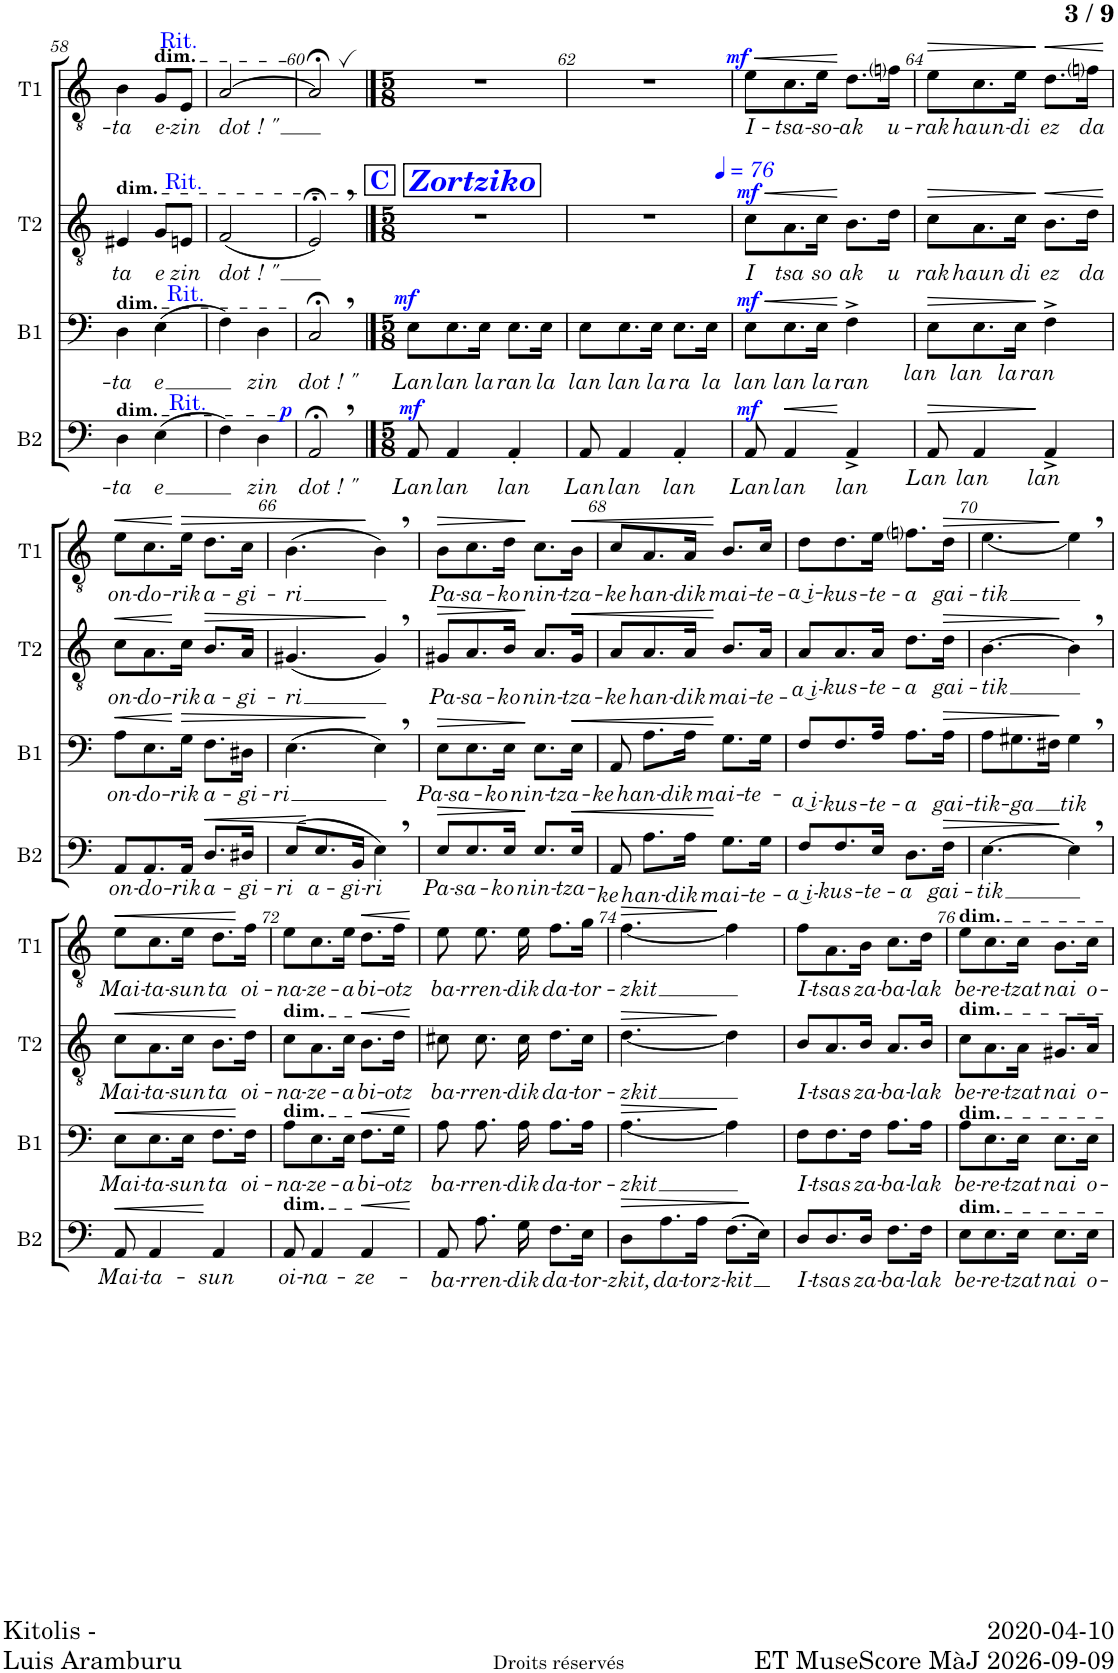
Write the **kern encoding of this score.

**kern	**text	**dynam	**kern	**text	**dynam	**kern	**text	**dynam	**kern	**text	**dynam	**kern
*part5	*part5	*part5	*part4	*part4	*part4	*part3	*part3	*part3	*part2	*part2	*part2	*part1
*staff5	*staff5	*staff5	*staff4	*staff4	*staff4	*staff3	*staff3	*staff3	*staff2	*staff2	*staff2	*staff1
*I"Basse	*	*	*I"Baryton	*	*	*I"Ténor 2	*	*	*I"Ténor 1	*	*	*I"Solo
*I'B2	*	*	*I'B1	*	*	*I'T2	*	*	*I'T1	*	*	*I'Solo
!!LO:PB:g=z
*clefF4	*	*	*clefF4	*	*	*clefGv2	*	*	*clefGv2	*	*	*clefGv2
*k[]	*	*	*k[]	*	*	*k[]	*	*	*k[]	*	*	*k[]
*M2/4	*	*	*M2/4	*	*	*M2/4	*	*	*M2/4	*	*	*M2/4
=58	=58	=58	=58	=58	=58	=58	=58	=58	=58	=58	=58	=58
!	!	!	!	!	!	!LO:TX:a:B:t=dim.	!	!	!	!	!	!
!	!	!	!LO:TX:a:B:t=dim.	!	!	!	!	!	!	!	!	!
!LO:TX:a:B:t=dim.	!	!	!	!	!	!	!	!	!	!	!	!
!	!LO:LY:b	!	!	!LO:LY:b	!	!	!LO:LY:b	!	!	!LO:LY:b	!	!
4D\	ta	.	4D\	ta	.	4E#X/	ta	.	4B\	-ta	.	2r
!	!	!	!	!	!	!	!	!	!LO:TX:a:color=#0000FF:t=Rit.	!	!	!
!	!	!	!	!	!	!	!	!	!LO:TX:a:B:t=dim.	!	!	!
!	!	!	!LO:TX:a:color=#0000FF:t=Rit.	!	!	!	!	!	!	!	!	!
!LO:TX:a:color=#0000FF:t=Rit.	!	!	!	!	!	!	!	!	!	!	!	!
!	!LO:LY:b	!	!	!LO:LY:b	!	!	!LO:LY:b	!	!	!LO:LY:b	!	!
(4E\	e	.	(4E\	e	.	8G/L	e	.	8G/L	e-	.	.
!	!	!	!	!	!	!LO:TX:a:color=#0000FF:t=Rit.	!	!	!	!	!	!
!	!	!	!	!	!	!	!LO:LY:b	!	!	!LO:LY:b	!	!
.	.	.	.	.	.	8En/J	zin	.	8E/J	-zin	.	.
=59	=59	=59	=59	=59	=59	=59	=59	=59	=59	=59	=59	=59
!	!	!	!	!	!	!	!LO:LY:b	!	!	!LO:LY:b	!	!
4F\)	.	.	4F\)	.	.	(2F/	dot ! "	.	[>2A/	dot ! "	.	2r
!	!LO:LY:b	!	!	!LO:LY:b	!	!	!	!	!	!	!	!
4D\	zin	.	4D\	zin	.	.	.	.	.	.	.	.
=60	=60	=60	=60	=60	=60	=60	=60	=60	=60	=60	=60	=60
!	!LO:LY:b	!LO:DY:a	!	!LO:LY:b	!	!	!	!	!	!	!	!
2AA;<,/	dot ! "	p	2C;<,/	dot ! "	.	2E;<,/)	.	.	2A;<,/]	.	.	2r
==61	==61	==61	==61	==61	==61	==61	==61	==61	==61	==61	==61	==61
!!LO:REH:place=s1:b:B:cj:color=#0000FF:fs=14:t=C
!!LO:REH:place=s1:b:Bi:cj:color=#0000FF:fs=16:t=Zortziko
*M5/8	*	*	*M5/8	*	*	*M5/8	*	*	*M5/8	*	*	*M5/8
*	*	*	*	*	*	*	*	*	*	*	*	*MM76
!	!LO:LY:b	!LO:DY:a	!	!LO:LY:b	!LO:DY:a	!	!	!	!	!	!	!
8AA/	Lan	mf	8E\L	Lan	mf	8%5r	.	.	8%5r	.	.	8%5r
!	!LO:LY:b	!	!	!LO:LY:b	!	!	!	!	!	!	!	!
4AA/	lan	.	8.E\	lan	.	.	.	.	.	.	.	.
!	!	!	!	!LO:LY:b	!	!	!	!	!	!	!	!
.	.	.	16E\Jk	la	.	.	.	.	.	.	.	.
!	!LO:LY:b	!	!	!LO:LY:b	!	!	!	!	!	!	!	!
4AA'/	lan	.	8.E\L	ran	.	.	.	.	.	.	.	.
!	!	!	!	!LO:LY:b	!	!	!	!	!	!	!	!
.	.	.	16E\Jk	la	.	.	.	.	.	.	.	.
=62	=62	=62	=62	=62	=62	=62	=62	=62	=62	=62	=62	=62
!	!LO:LY:b	!	!	!LO:LY:b	!	!	!	!	!	!	!	!
8AA/	Lan	.	8E\L	lan	.	8%5r	.	.	8%5r	.	.	8%5r
!	!LO:LY:b	!	!	!LO:LY:b	!	!	!	!	!	!	!	!
4AA/	lan	.	8.E\	lan	.	.	.	.	.	.	.	.
!	!	!	!	!LO:LY:b	!	!	!	!	!	!	!	!
.	.	.	16E\Jk	la	.	.	.	.	.	.	.	.
!	!LO:LY:b	!	!	!LO:LY:b	!	!	!	!	!	!	!	!
4AA'/	lan	.	8.E\L	ra	.	.	.	.	.	.	.	.
!	!	!	!	!LO:LY:b	!	!	!	!	!	!	!	!
.	.	.	16E\Jk	la	.	.	.	.	.	.	.	.
=63	=63	=63	=63	=63	=63	=63	=63	=63	=63	=63	=63	=63
!	!LO:LY:b	!LO:DY:a	!	!LO:LY:b	!LO:HP:b	!	!LO:LY:b	!LO:HP:b	!	!LO:LY:b	!LO:HP:b	!
!	!	!	!	!	!LO:DY:n=1:a	!	!	!LO:DY:n=1:a	!	!	!LO:DY:n=1:a	!
8AA/	Lan	mf	8E\L	lan	< mf	8c\L	I	< mf	8e\L	I-	< mf	8%5r
!	!LO:LY:b	!LO:HP:b	!	!LO:LY:b	!	!	!LO:LY:b	!	!	!LO:LY:b	!	!
4AA/	lan	<	8.E\	lan	.	8.A\	tsa	.	8.c\	-tsa-	.	.
!	!	!	!	!LO:LY:b	!	!	!LO:LY:b	!	!	!LO:LY:b	!	!
.	.	.	16E\Jk	la	.	16c\Jk	so	.	16e\Jk	-so-	.	.
!	!LO:LY:b	!	!	!LO:LY:b	!	!	!LO:LY:b	!	!	!LO:LY:b	!	!
4AA^/	lan	.	4F^\	ran	.	8.B\L	ak	.	8.d\L	-ak	[	.
!	!	!	!	!	!	!	!LO:LY:b	!	!	!LO:LY:b	!	!
.	.	.	.	.	.	16d\Jk	u	.	16fni\Jk	u-	.	.
=64	=64	=64	=64	=64	=64	=64	=64	=64	=64	=64	=64	=64
!	!LO:LY:b	!LO:HP:b	!	!LO:LY:b	!LO:HP:b	!	!LO:LY:b	!LO:HP:b	!	!LO:LY:b	!LO:HP:b	!
8AA/	Lan	>	8E\L	lan	>	8c\L	rak	>	8e\L	-rak	>	8%5r
!	!LO:LY:b	!	!	!LO:LY:b	!	!	!LO:LY:b	!	!	!LO:LY:b	!	!
4AA/	lan	.	8.E\	lan	.	8.A\	haun	.	8.c\	haun-	.	.
!	!	!	!	!LO:LY:b	!	!	!LO:LY:b	!	!	!LO:LY:b	!	!
.	.	.	16E\Jk	la	.	16c\Jk	di	.	16e\Jk	-di	.	.
!	!LO:LY:b	!	!	!LO:LY:b	!	!	!LO:LY:b	!LO:HP:n=1:b	!	!LO:LY:b	!LO:HP:n=1:b	!
4AA^/	lan	[	4F^\	ran	[	8.B\L	ez	[ <	8.d\L	ez	] <	.
!	!	!	!	!	!	!	!LO:LY:b	!	!	!LO:LY:b	!	!
.	.	.	.	.	.	16d\Jk	da	.	16fni\Jk	da	.	.
.	.	.	.	.	.	.	.	]	.	.	[	.
!!LO:LB:g=z
=65	=65	=65	=65	=65	=65	=65	=65	=65	=65	=65	=65	=65
!	!LO:LY:b	!	!	!LO:LY:b	!LO:HP:b	!	!LO:LY:b	!LO:HP:b	!	!LO:LY:b	!LO:HP:b	!
8AA/L	on-	.	8A\L	on-	<	8c\L	on-	<	8e\L	on-	<	8%5r
!	!LO:LY:b	!	!	!LO:LY:b	!	!	!LO:LY:b	!	!	!LO:LY:b	!	!
8.AA/	-do-	.	8.E\	-do-	.	8.A\	-do-	.	8.c\	-do-	.	.
!	!LO:LY:b	!	!	!LO:LY:b	!LO:HP:n=1:b	!	!LO:LY:b	!	!	!LO:LY:b	!LO:HP:n=1:b	!
16AA/Jk	-rik	.	16G\Jk	-rik	] >	16c\Jk	-rik	[	16e\Jk	-rik	[ >	.
!	!LO:LY:b	!LO:HP:b	!	!LO:LY:b	!	!	!LO:LY:b	!LO:HP:b	!	!LO:LY:b	!	!
8.D/L	a-	<	8.F\L	a-	.	8.B/L	a-	>	8.d\L	a-	.	.
!	!LO:LY:b	!	!	!LO:LY:b	!	!	!LO:LY:b	!	!	!LO:LY:b	!	!
16D#X/Jk	-gi-	.	16D#X\Jk	-gi-	.	16A/Jk	-gi-	.	16c\Jk	-gi-	.	.
=66	=66	=66	=66	=66	=66	=66	=66	=66	=66	=66	=66	=66
!	!LO:LY:b	!	!	!LO:LY:b	!	!	!LO:LY:b	!	!	!LO:LY:b	!	!
(8E/L	-ri	.	(4.E\	ri	.	(4.G#X/	ri	.	(4.B\	-ri	.	8%5r
!	!LO:LY:b	!	!	!	!	!	!	!	!	!	!	!
8.E/	a-	]	.	.	.	.	.	.	.	.	.	.
!	!LO:LY:b	!	!	!	!	!	!	!	!	!	!	!
16BB/Jk	-gi-	.	.	.	.	.	.	.	.	.	.	.
!	!LO:LY:b	!	!	!	!	!	!	!	!	!	!	!
4E,\)	-ri	.	4E,\)	.	[	4G#,/)	.	[	4B,\)	.	]	.
=67	=67	=67	=67	=67	=67	=67	=67	=67	=67	=67	=67	=67
!	!LO:LY:b	!LO:HP:b	!	!LO:LY:b	!LO:HP:b	!	!LO:LY:b	!LO:HP:b	!	!LO:LY:b	!LO:HP:b	!
8E/L	Pa-	>	8E\L	Pa-	>	8G#X/L	Pa-	>	8B\L	Pa-	>	8%5r
!	!LO:LY:b	!	!	!LO:LY:b	!	!	!LO:LY:b	!	!	!LO:LY:b	!	!
8.E/	-sa-	.	8.E\	-sa-	.	8.A/	-sa-	.	8.c\	-sa-	.	.
!	!LO:LY:b	!	!	!LO:LY:b	!	!	!LO:LY:b	!	!	!LO:LY:b	!	!
16E/Jk	-ko	.	16E\Jk	-ko	.	16B/Jk	-ko	.	16d\Jk	-ko	.	.
!	!LO:LY:b	!	!	!LO:LY:b	!	!	!LO:LY:b	!	!	!LO:LY:b	!	!
8.E/L	nin-	[	8.E\L	nin-	]	8.A/L	nin-	]	8.c\L	nin-	]	.
!	!LO:LY:b	!LO:HP:b	!	!LO:LY:b	!LO:HP:b	!	!LO:LY:b	!LO:HP:b	!	!LO:LY:b	!LO:HP:b	!
16E/Jk	-tza-	<	16E\Jk	-tza-	<	16G#/Jk	-tza-	<	16B\Jk	-tza-	<	.
=68	=68	=68	=68	=68	=68	=68	=68	=68	=68	=68	=68	=68
!	!LO:LY:b	!	!	!LO:LY:b	!	!	!LO:LY:b	!	!	!LO:LY:b	!	!
8AA/	-ke	.	8AA/	-ke	.	8A/L	-ke	.	8c/L	-ke	.	8%5r
!	!LO:LY:b	!	!	!LO:LY:b	!	!	!LO:LY:b	!	!	!LO:LY:b	!	!
8.A\L	han-	.	8.A\L	han-	.	8.A/	han-	.	8.A/	han-	.	.
!	!LO:LY:b	!	!	!LO:LY:b	!	!	!LO:LY:b	!	!	!LO:LY:b	!	!
16A\Jk	-dik	.	16A\Jk	-dik	.	16A/Jk	-dik	.	16A/Jk	-dik	.	.
!	!LO:LY:b	!	!	!LO:LY:b	!	!	!LO:LY:b	!	!	!LO:LY:b	!	!
8.G\L	mai-	]	8.G\L	mai-	]	8.B/L	mai-	]	8.B/L	mai-	[	.
!	!LO:LY:b	!	!	!LO:LY:b	!	!	!LO:LY:b	!	!	!LO:LY:b	!	!
16G\Jk	-te-	.	16G\Jk	-te-	.	16A/Jk	-te-	.	16c/Jk	-te-	.	.
=69	=69	=69	=69	=69	=69	=69	=69	=69	=69	=69	=69	=69
!	!LO:LY:b	!	!	!LO:LY:b	!	!	!LO:LY:b	!	!	!LO:LY:b	!	!
8F/L	-a ͜i-	.	8F/L	-a ͜i-	.	8A/L	-a ͜i-	.	8d\L	-a ͜i-	.	8%5r
!	!LO:LY:b	!	!	!LO:LY:b	!	!	!LO:LY:b	!	!	!LO:LY:b	!	!
8.F/	-kus-	.	8.F/	-kus-	.	8.A/	-kus-	.	8.d\	-kus-	.	.
!	!LO:LY:b	!	!	!LO:LY:b	!	!	!LO:LY:b	!	!	!LO:LY:b	!	!
16E/Jk	-te-	.	16A/Jk	-te-	.	16A/Jk	-te-	.	16e\Jk	-te-	.	.
!	!LO:LY:b	!	!	!LO:LY:b	!	!	!LO:LY:b	!	!	!LO:LY:b	!	!
8.D\L	-a	.	8.A\L	-a	.	8.d\L	-a	.	8.fni\L	-a	.	.
!	!LO:LY:b	!LO:HP:b	!	!LO:LY:b	!LO:HP:b	!	!LO:LY:b	!LO:HP:b	!	!LO:LY:b	!LO:HP:b	!
16F\Jk	gai-	>	16A\Jk	gai-	>	16d\Jk	gai-	>	16d\Jk	gai-	>	.
=70	=70	=70	=70	=70	=70	=70	=70	=70	=70	=70	=70	=70
!	!LO:LY:b	!	!	!LO:LY:b	!	!	!LO:LY:b	!	!	!LO:LY:b	!	!
[4.E\	-tik	.	8A\L	-tik-	.	[4.B\	-tik	.	[<4.e\	-tik	.	8%5r
!	!	!	!	!LO:LY:b	!	!	!	!	!	!	!	!
.	.	.	8.G#X\	-ga	.	.	.	.	.	.	.	.
.	.	.	16F#X\Jk	.	.	.	.	.	.	.	.	.
!	!	!	!	!LO:LY:b	!	!	!	!	!	!	!	!
4E,\]	.	[	4G#,\	tik	[	4B,\]	.	[	4e,\]	.	]	.
!!LO:LB:g=z
=71	=71	=71	=71	=71	=71	=71	=71	=71	=71	=71	=71	=71
!	!LO:LY:b	!LO:HP:b	!	!LO:LY:b	!LO:HP:b	!	!LO:LY:b	!LO:HP:b	!	!LO:LY:b	!LO:HP:b	!
8AA/	Mai-	<	8E\L	Mai-	<	8c\L	Mai-	<	8e\L	Mai-	<	8%5r
!	!LO:LY:b	!	!	!LO:LY:b	!	!	!LO:LY:b	!	!	!LO:LY:b	!	!
4AA/	-ta-	.	8.E\	-ta-	.	8.A\	-ta-	.	8.c\	-ta-	.	.
!	!	!	!	!LO:LY:b	!	!	!LO:LY:b	!	!	!LO:LY:b	!	!
.	.	.	16E\Jk	-sun	.	16c\Jk	-sun	.	16e\Jk	-sun	.	.
!	!LO:LY:b	!	!	!LO:LY:b	!	!	!LO:LY:b	!	!	!LO:LY:b	!	!
4AA/	-sun	]	8.F\L	ta	.	8.B\L	ta	.	8.d\L	ta	.	.
!	!	!	!	!LO:LY:b	!	!	!LO:LY:b	!	!	!LO:LY:b	!	!
.	.	.	16F\Jk	oi-	]	16d\Jk	oi-	]	16f\Jk	oi-	[	.
=72	=72	=72	=72	=72	=72	=72	=72	=72	=72	=72	=72	=72
!	!	!	!	!	!	!LO:TX:a:B:t=dim.	!	!	!	!	!	!
!	!	!	!LO:TX:a:B:t=dim.	!	!	!	!	!	!	!	!	!
!LO:TX:a:B:t=dim.	!	!	!	!	!	!	!	!	!	!	!	!
!	!LO:LY:b	!	!	!LO:LY:b	!	!	!LO:LY:b	!	!	!LO:LY:b	!	!
8AA/	oi-	.	8A\L	-na-	.	8c\L	-na-	.	8e\L	-na-	.	8%5r
!	!LO:LY:b	!	!	!LO:LY:b	!	!	!LO:LY:b	!	!	!LO:LY:b	!	!
4AA/	-na-	.	8.E\	-ze-	.	8.A\	-ze-	.	8.c\	-ze-	.	.
!	!	!	!	!LO:LY:b	!	!	!LO:LY:b	!	!	!LO:LY:b	!	!
.	.	.	16E\Jk	-a	.	16c\Jk	-a	.	16e\Jk	-a	.	.
!	!LO:LY:b	!LO:HP:b	!	!LO:LY:b	!LO:HP:b	!	!LO:LY:b	!LO:HP:b	!	!LO:LY:b	!LO:HP:b	!
4AA/	-ze-	<	8.F\L	bi-	<	8.B\L	bi-	<	8.d\L	bi-	<	.
!	!	!	!	!LO:LY:b	!	!	!LO:LY:b	!	!	!LO:LY:b	!	!
.	.	.	16G\Jk	-otz	.	16d\Jk	-otz	.	16f\Jk	-otz	.	.
.	.	[	.	.	[	.	.	[	.	.	[	.
=73	=73	=73	=73	=73	=73	=73	=73	=73	=73	=73	=73	=73
!	!LO:LY:b	!	!	!LO:LY:b	!	!	!LO:LY:b	!	!	!LO:LY:b	!	!
8AA/	ba-	.	8A\	ba-	.	8c#X\	ba-	.	8e\	ba-	.	8%5r
!	!LO:LY:b	!	!	!LO:LY:b	!	!	!LO:LY:b	!	!	!LO:LY:b	!	!
8.A\	-rren-	.	8.A\	-rren-	.	8.c#\	-rren-	.	8.e\	-rren-	.	.
!	!LO:LY:b	!	!	!LO:LY:b	!	!	!LO:LY:b	!	!	!LO:LY:b	!	!
16G\	-dik	.	16A\	-dik	.	16c#\	-dik	.	16e\	-dik	.	.
!	!LO:LY:b	!	!	!LO:LY:b	!	!	!LO:LY:b	!	!	!LO:LY:b	!	!
8.F\L	da-	.	8.A\L	da-	.	8.d\L	da-	.	8.f\L	da-	.	.
!	!LO:LY:b	!	!	!LO:LY:b	!	!	!LO:LY:b	!	!	!LO:LY:b	!	!
16E\Jk	-tor-	.	16A\Jk	-tor-	.	16c#\Jk	-tor-	.	16g\Jk	-tor-	.	.
=74	=74	=74	=74	=74	=74	=74	=74	=74	=74	=74	=74	=74
!	!LO:LY:b	!	!	!LO:LY:b	!	!	!LO:LY:b	!	!	!LO:LY:b	!LO:HP:b	!
8D\L	zkit,	.	[<4.A\	-zkit	.	[<4.d\	-zkit	.	[<4.f\	-zkit	>	8%5r
!	!LO:LY:b	!	!	!	!	!	!	!	!	!	!	!
8.A\	da-	.	.	.	.	.	.	.	.	.	.	.
!	!LO:LY:b	!	!	!	!	!	!	!	!	!	!	!
16A\Jk	-torz-	.	.	.	.	.	.	.	.	.	.	.
!	!LO:LY:b	!	!	!	!	!	!	!	!	!	!	!
(8.F\L	-kit	.	4A\]	.	[	4d\]	.	[	4f\]	.	]	.
16E\Jk)	.	[	.	.	.	.	.	.	.	.	.	.
=75	=75	=75	=75	=75	=75	=75	=75	=75	=75	=75	=75	=75
!	!LO:LY:b	!	!	!LO:LY:b	!	!	!LO:LY:b	!	!	!LO:LY:b	!	!
8D/L	I-	.	8F\L	I-	.	8B/L	I-	.	8f\L	I-	.	8%5r
!	!LO:LY:b	!	!	!LO:LY:b	!	!	!LO:LY:b	!	!	!LO:LY:b	!	!
8.D/	-tsas	.	8.F\	-tsas	.	8.A/	-tsas	.	8.A\	-tsas	.	.
!	!LO:LY:b	!	!	!LO:LY:b	!	!	!LO:LY:b	!	!	!LO:LY:b	!	!
16D/Jk	za-	.	16F\Jk	za-	.	16B/Jk	za-	.	16B\Jk	za-	.	.
!	!LO:LY:b	!	!	!LO:LY:b	!	!	!LO:LY:b	!	!	!LO:LY:b	!	!
8.F\L	-ba-	.	8.A\L	-ba-	.	8.A/L	-ba-	.	8.c\L	-ba-	.	.
!	!LO:LY:b	!	!	!LO:LY:b	!	!	!LO:LY:b	!	!	!LO:LY:b	!	!
16F\Jk	-lak	.	16A\Jk	-lak	.	16B/Jk	-lak	.	16d\Jk	-lak	.	.
=76	=76	=76	=76	=76	=76	=76	=76	=76	=76	=76	=76	=76
!	!	!	!	!	!	!	!	!	!LO:TX:a:B:t=dim.	!	!	!
!	!	!	!	!	!	!LO:TX:a:B:t=dim.	!	!	!	!	!	!
!	!	!	!LO:TX:a:B:t=dim.	!	!	!	!	!	!	!	!	!
!LO:TX:a:B:t=dim.	!	!	!	!	!	!	!	!	!	!	!	!
!	!LO:LY:b	!	!	!LO:LY:b	!	!	!LO:LY:b	!	!	!LO:LY:b	!	!
8E\L	be-	.	8A\L	be-	.	8c\L	be-	.	8e\L	be-	.	8%5r
!	!LO:LY:b	!	!	!LO:LY:b	!	!	!LO:LY:b	!	!	!LO:LY:b	!	!
8.E\	-re-	.	8.E\	-re-	.	8.A\	-re-	.	8.c\	-re-	.	.
!	!LO:LY:b	!	!	!LO:LY:b	!	!	!LO:LY:b	!	!	!LO:LY:b	!	!
16E\Jk	-tzat	.	16E\Jk	-tzat	.	16A\Jk	-tzat	.	16c\Jk	-tzat	.	.
!	!LO:LY:b	!	!	!LO:LY:b	!	!	!LO:LY:b	!	!	!LO:LY:b	!	!
8.E\L	nai	.	8.E\L	nai	.	8.G#X/L	nai	.	8.B\L	nai	.	.
!	!LO:LY:b	!	!	!LO:LY:b	!	!	!LO:LY:b	!	!	!LO:LY:b	!	!
16E\Jk	o-	.	16E\Jk	o-	.	16A/Jk	o-	.	16c\Jk	o-	.	.
=	=	=	=	=	=	=	=	=	=	=	=	=
*-	*-	*-	*-	*-	*-	*-	*-	*-	*-	*-	*-	*-
